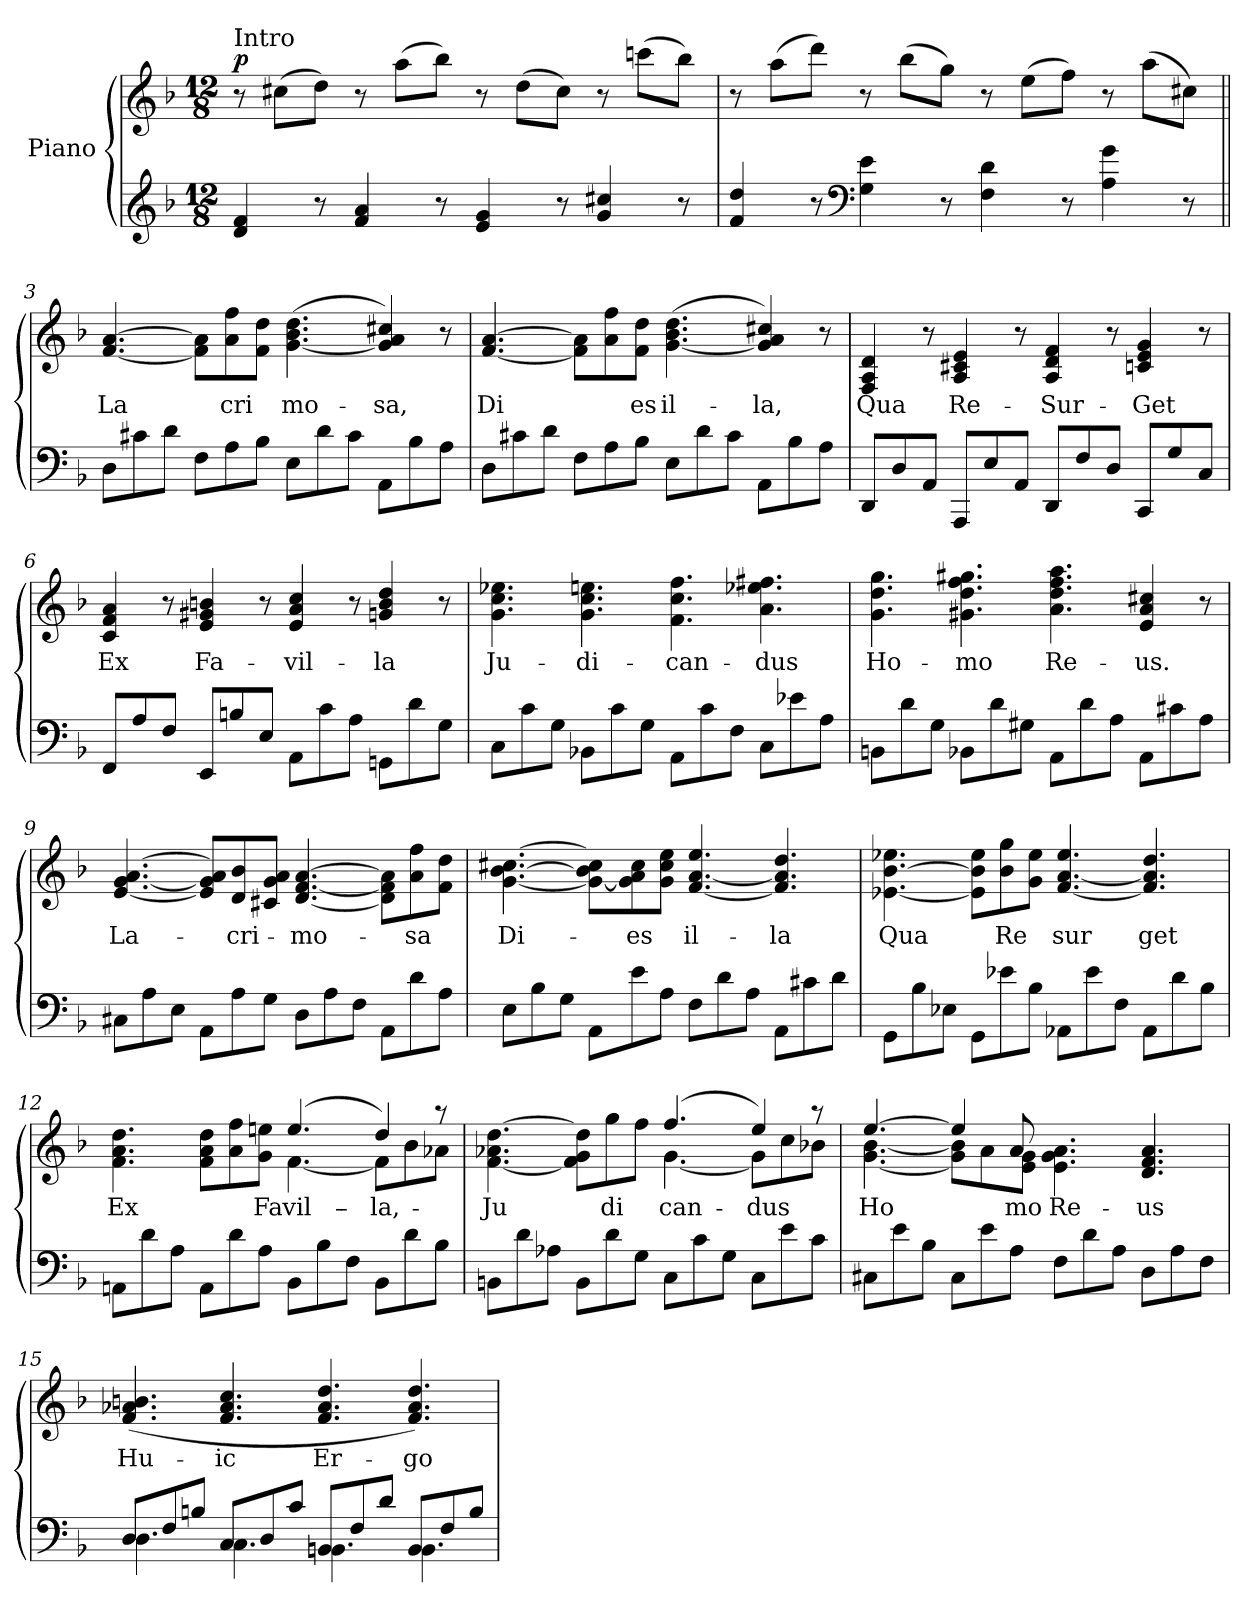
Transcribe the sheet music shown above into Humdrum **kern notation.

**kern	**kern	**text	**dynam
*part1	*part1	*part1	*part1
*staff2	*staff1	*staff1	*staff1/2
*I"Piano	*	*	*
*clefG2	*clefG2	*	*
*k[b-]	*k[b-]	*	*
*M12/8	*M12/8	*	*
=1	=1	=1	=1
!	!LO:TX:a:t=Intro	!	!
!	!	!	!LO:DY:b
4d/ 4f/	8r	.	p
.	(>8cc#X\L	.	.
8r	8dd\J)	.	.
4f/ 4a/	8r	.	.
.	(>8aa\L	.	.
8r	8bb-\J)	.	.
4e/ 4g/	8r	.	.
.	(>8dd\L	.	.
8r	8cc#\J)	.	.
4g/ 4cc#X/	8r	.	.
.	(>8cccn\L	.	.
8r	8bb-\J)	.	.
=2	=2	=2	=2
4f/ 4dd/	8r	.	.
.	(>8aa\L	.	.
8r	8ddd\J)	.	.
*clefF4	*	*	*
4G\ 4e\	8r	.	.
.	(>8bb-\L	.	.
8r	8gg\J)	.	.
4F\ 4d\	8r	.	.
.	(>8ee\L	.	.
8r	8ff\J)	.	.
4A\ 4g\	8r	.	.
.	(>8aa\L	.	.
8r	8cc#X\J)	.	.
!!LO:LB:g=z
=3||	=3||	=3||	=3||
!	!	!LO:LY:b	!
8D\L	[4.f/ [4.a/	-La	.
8c#X\	.	.	.
8d\J	.	.	.
8F\L	8f\] 8a\]L	.	.
!	!	!LO:LY:b	!
8A\	8a\ 8ff\	cri	.
8B-\J	8f\ 8dd\J	.	.
!	!	!LO:LY:b	!
8E\L	(>[4.g\ 4.b-\ 4.dd\	-mo-	.
8d\	.	.	.
8c#\J	.	.	.
!	!	!LO:LY:b	!
8AA\L	4g/] 4a/ 4cc#X/)	-sa,	.
8B-\	.	.	.
8A\J	8r	.	.
=4	=4	=4	=4
!	!	!LO:LY:b	!
8D\L	[4.f/ [4.a/	-Di	.
8c#X\	.	.	.
8d\J	.	.	.
8F\L	8f\] 8a\]L	.	.
8A\	8a\ 8ff\	.	.
!	!	!LO:LY:b	!
8B-\J	8f\ 8dd\J	es	.
!	!	!LO:LY:b	!
8E\L	(>[4.g\ 4.b-\ 4.dd\	il-	.
8d\	.	.	.
8c#\J	.	.	.
!	!	!LO:LY:b	!
8AA\L	4g/] 4a/ 4cc#X/)	-la,	.
8B-\	.	.	.
8A\J	8r	.	.
=5	=5	=5	=5
!	!	!LO:LY:b	!
8DD/L	4F/ 4A/ 4d/	Qua	.
8D/	.	.	.
8AA/J	8r	.	.
!	!	!LO:LY:b	!
8AAA/L	4A/ 4c#X/ 4e/	Re-	.
8E/	.	.	.
8AA/J	8r	.	.
!	!	!LO:LY:b	!
8DD/L	4A/ 4d/ 4f/	-Sur-	.
8F/	.	.	.
8D/J	8r	.	.
!	!	!LO:LY:b	!
8CC/L	4cn/ 4e/ 4g/	-Get	.
8G/	.	.	.
8C/J	8r	.	.
!!LO:LB:g=z
=6	=6	=6	=6
!	!	!LO:LY:b	!
8FF/L	4c/ 4f/ 4a/	Ex	.
8A/	.	.	.
8F/J	8r	.	.
!	!	!LO:LY:b	!
8EE/L	4e/ 4g#X/ 4bn/	Fa-	.
8Bn/	.	.	.
8E/J	8r	.	.
!	!	!LO:LY:b	!
8AA\L	4e/ 4a/ 4cc/	-vil-	.
8c\	.	.	.
8A\J	8r	.	.
!	!	!LO:LY:b	!
8GGn\L	4gn/ 4b/ 4dd/	-la	.
8d\	.	.	.
8G\J	8r	.	.
=7	=7	=7	=7
!	!	!LO:LY:b	!
8C\L	4.g\ 4.cc\ 4.ee-X\	Ju-	.
8c\	.	.	.
8G\J	.	.	.
!	!	!LO:LY:b	!
8BB-X\L	4.g\ 4.cc\ 4.een\	-di-	.
8c\	.	.	.
8G\J	.	.	.
!	!	!LO:LY:b	!
8AA\L	4.f\ 4.cc\ 4.ff\	-can-	.
8c\	.	.	.
8F\J	.	.	.
!	!	!LO:LY:b	!
8C\L	4.a\ 4.ee-X\ 4.ff#X\	-dus	.
8e-X\	.	.	.
8A\J	.	.	.
=8	=8	=8	=8
!	!	!LO:LY:b	!
8BBn\L	4.g\ 4.dd\ 4.gg\	Ho-	.
8d\	.	.	.
8G\J	.	.	.
!	!	!LO:LY:b	!
8BB-X\L	4.g#X\ 4.dd\ 4.ff\ 4.gg#X\	-mo	.
8d\	.	.	.
8G#X\J	.	.	.
!	!	!LO:LY:b	!
8AA\L	4.a\ 4.dd\ 4.ff\ 4.aa\	Re-	.
8d\	.	.	.
8A\J	.	.	.
!	!	!LO:LY:b	!
8AA\L	4e/ 4a/ 4cc#X/	-us.	.
8c#X\	.	.	.
8A\J	8r	.	.
!!LO:LB:g=z
=9	=9	=9	=9
!	!	!LO:LY:b	!
8C#X\L	[4.e/ [4.g/ [4.a/	La-	.
8A\	.	.	.
8E\J	.	.	.
8AA\L	8e/] 8g/] 8a/]L	.	.
!	!	!LO:LY:b	!
8A\	8d/ 8b-/	-cri-	.
8G\J	8c#X/ 8g/ 8a/J	.	.
!	!	!LO:LY:b	!
8D\L	[4.d/ [4.f/ [4.a/	-mo-	.
8A\	.	.	.
8F\J	.	.	.
8AA\L	8d\] 8f\] 8a\]L	.	.
!	!	!LO:LY:b	!
8d\	8a\ 8ff\	-sa	.
8A\J	8f\ 8dd\J	.	.
=10	=10	=10	=10
!	!	!LO:LY:b	!
8E\L	[4.g\ [4.b-\ [4.cc#X\	Di-	.
8B-\	.	.	.
8G\J	.	.	.
8AA\L	8g\_ 8b-\] 8cc#\]L	.	.
!	!	!LO:LY:b	!
8e\	8g\] 8a\ 8cc#\	-es	.
8A\J	8g\ 8cc#\ 8ee\J	.	.
!	!	!LO:LY:b	!
8F\L	[4.f/ [4.a/ 4.ee/	-il-	.
8d\	.	.	.
8A\J	.	.	.
!	!	!LO:LY:b	!
8AA\L	4.f/] 4.a/] 4.dd/	-la	.
8c#X\	.	.	.
8d\J	.	.	.
!!LO:LB:g=z
=11	=11	=11	=11
!	!	!LO:LY:b	!
8GG\L	[4.e-X\ [4.b-\ 4.ee-X\	-Qua	.
8B-\	.	.	.
8E-X\J	.	.	.
8GG\L	8e-\] 8b-\] 8ee-\L	.	.
!	!	!LO:LY:b	!
8e-X\	8b-\ 8gg\	Re	.
8B-\J	8g\ 8ee-\J	.	.
!	!	!LO:LY:b	!
8AA-X\L	[4.f/ [4.a/ 4.ee-/	sur	.
8e-\	.	.	.
8F\J	.	.	.
!	!	!LO:LY:b	!
8AA-\L	4.f/] 4.a/] 4.dd/	-get	.
8d\	.	.	.
8B-\J	.	.	.
=12	=12	=12	=12
*	*^	*	*
!	!	!	!LO:LY:b	!
8AAn\L	2.ryy	4.f\ 4.a\ 4.dd\	Ex	.
8d\	.	.	.	.
8A\J	.	.	.	.
8AA\L	.	8f\ 8a\ 8dd\L	.	.
8d\	.	8a\ 8ff\	.	.
!	!	!	!LO:LY:b	!
8A\J	.	8g\ 8een\J	Fa-	.
!	!	!	!LO:LY:b	!
8BB-\L	(>4.ee/	[4.f\	-vil-	.
8B-\	.	.	.	.
8F\J	.	.	.	.
!	!	!	!LO:LY:b	!
8BB-\L	4dd/)	8f\L]	-la,	.
8d\	.	8b-\	.	.
8B-\J	8raa	8a-X\J	.	.
=13	=13	=13	=13	=13
!	!	!	!LO:LY:b	!
8BBn\L	2.ryy	[4.f\ 4.a-X\ [4.dd\	Ju	.
8d\	.	.	.	.
8A-X\J	.	.	.	.
8BB\L	.	8f\] 8g\ 8dd\]L	.	.
!	!	!	!LO:LY:b	!
8d\	.	8gg\	di	.
8G\J	.	8ff\J	.	.
!	!	!	!LO:LY:b	!
8C\L	(>4.ff/	[4.g\	can-	.
8c\	.	.	.	.
8G\J	.	.	.	.
!	!	!	!LO:LY:b	!
8C\L	4ee/)	8g\L]	-dus	.
8e\	.	8cc\	.	.
8c\J	8raa	8b-X\J	.	.
!!LO:PB:g=z	!!
=14	=14	=14	=14	=14
!	!	!	!LO:LY:b	!
8C#X\L	[4.ee/	[4.g\ [4.b-\	Ho	.
8e\	.	.	.	.
8B-\J	.	.	.	.
8C#\L	4ee/]	8g\] 8b-\]L	.	.
8e\	.	8a\	.	.
!	!	!	!LO:LY:b	!
8A\J	8a/	8e\ 8g\J	mo	.
!	!	!	!LO:LY:b	!
8F\L	2.ryy	4.e\ 4.g\ 4.a\	Re-	.
8d\	.	.	.	.
8A\J	.	.	.	.
!	!	!	!LO:LY:b	!
8D\L	.	4.d/ 4.f/ 4.a/	-us	.
8A\	.	.	.	.
8F\J	.	.	.	.
*	*v	*v	*	*
=15	=15	=15	=15
*^	*	*	*
!	!	!	!LO:LY:b	!
8D/L	4.D\	(>4.f/ 4.a-X/ 4.bn/	Hu-	.
8F/	.	.	.	.
8Bn/J	.	.	.	.
!	!	!	!LO:LY:b	!
8C/L	4.C\	4.f/ 4.a-/ 4.cc/	-ic	.
8D/	.	.	.	.
8c/J	.	.	.	.
!	!	!	!LO:LY:b	!
8BBn/L	4.BBn\	4.f/ 4.a-/ 4.dd/	Er-	.
8F/	.	.	.	.
8d/J	.	.	.	.
!	!	!	!LO:LY:b	!
8BB/L	4.BB\	4.f/ 4.a-/ 4.dd/)	-go	.
8F/	.	.	.	.
8B/J	.	.	.	.
*v	*v	*	*	*
=	=	=	=
*-	*-	*-	*-
